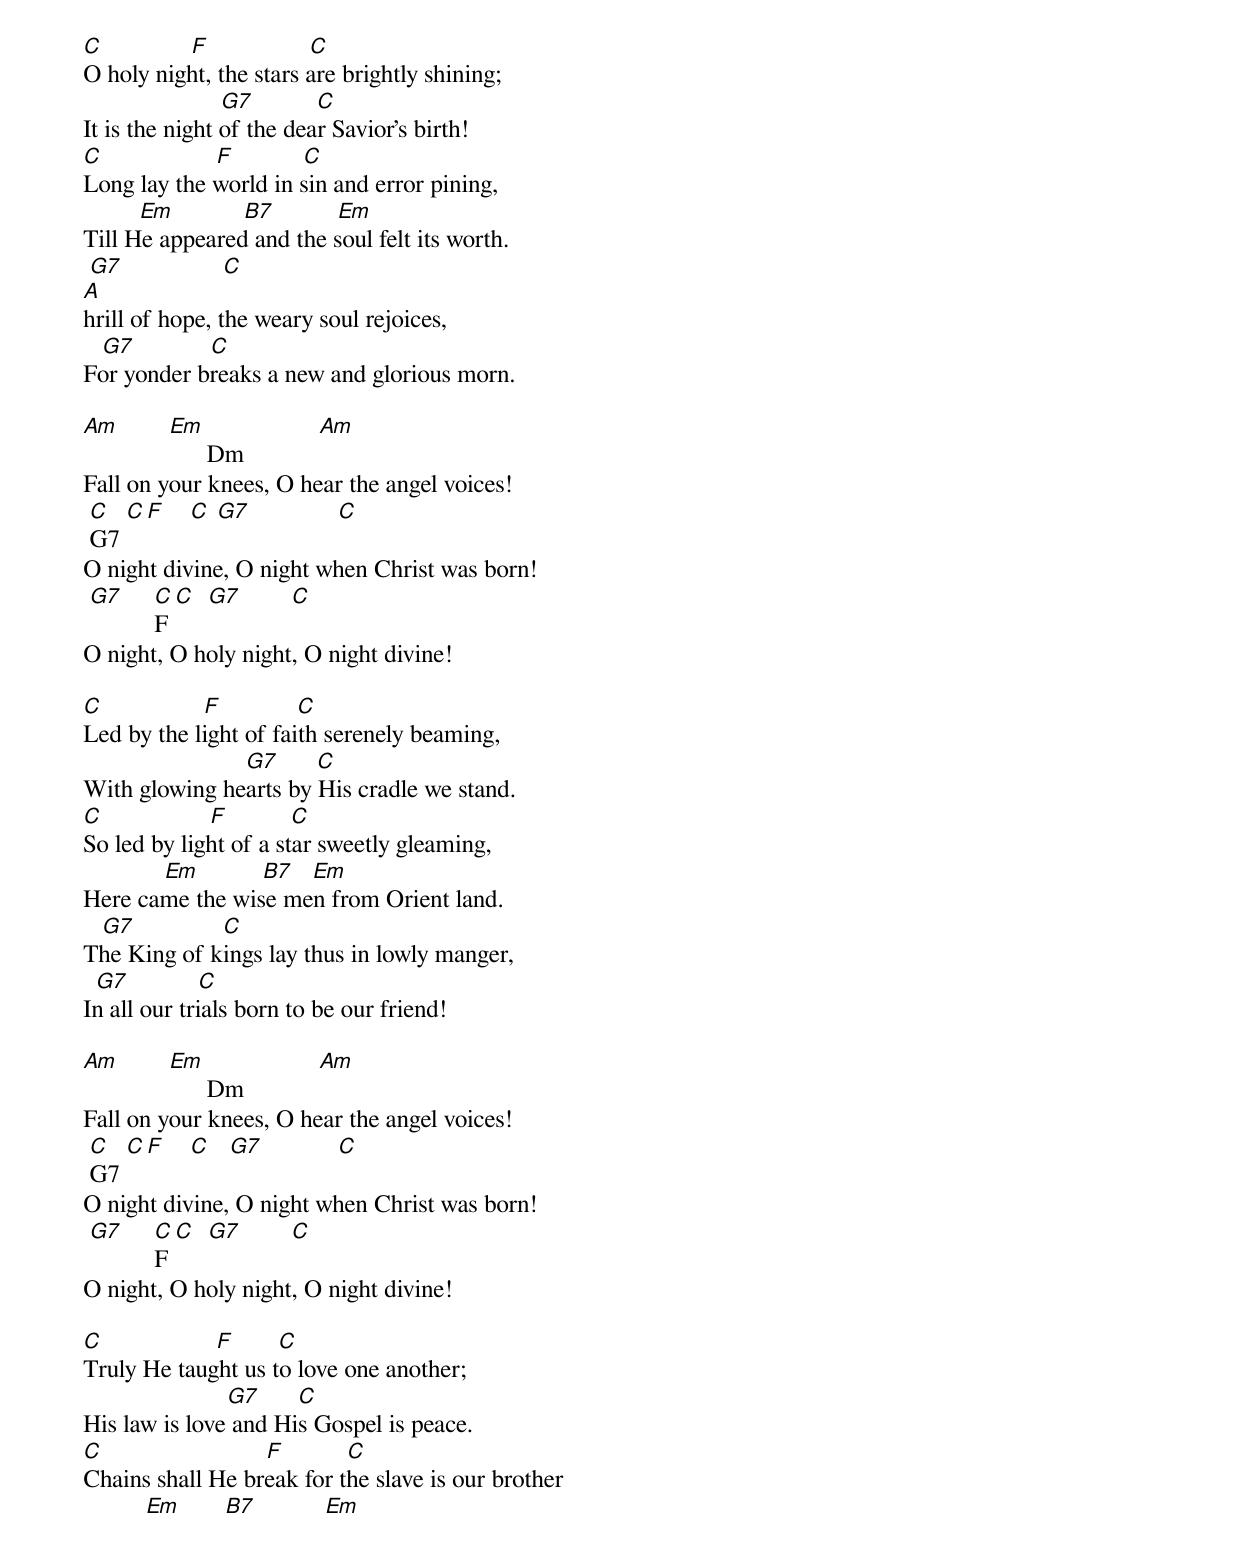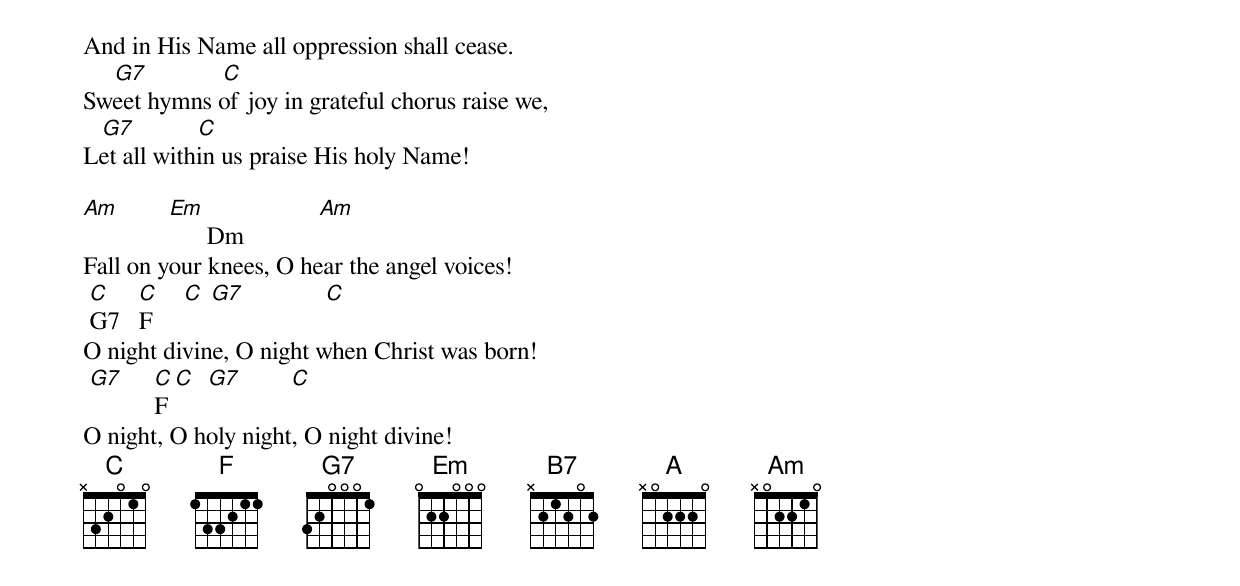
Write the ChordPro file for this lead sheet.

[C]              [F]                [C]
O holy night, the stars are brightly shining;
                      [G7]          [C]
It is the night of the dear Savior’s birth!
[C]                  [F]           [C]
Long lay the world in sin and error pining,
         [Em]           [B7]          [Em]
Till He appeared and the soul felt its worth.
 [G7]                [C]
[A]hrill of hope, the weary soul rejoices,
   [G7]            [C]
For yonder breaks a new and glorious morn.

[Am]        [Em]      Dm            [Am]
Fall on your knees, O hear the angel voices!
 [C]G7 [C][F]    [C] [G7]              [C]
O night divine, O night when Christ was born!
 [G7]     [C]F [C]  [G7]        [C]
O night, O holy night, O night divine!

[C]                [F]            [C]
Led by the light of faith serenely beaming,
                          [G7]      [C]
With glowing hearts by His cradle we stand.
[C]                 [F]          [C]
So led by light of a star sweetly gleaming,
             [Em]          [B7]   [Em]
Here came the wise men from Orient land.
   [G7]              [C]
The King of kings lay thus in lowly manger,
  [G7]           [C]
In all our trials born to be our friend!

[Am]        [Em]      Dm            [Am]
Fall on your knees, O hear the angel voices!
 [C]G7 [C][F]    [C]   [G7]            [C]
O night divine, O night when Christ was born!
 [G7]     [C]F [C]  [G7]        [C]
O night, O holy night, O night divine!

[C]                  [F]       [C]
Truly He taught us to love one another;
                       [G7]      [C]
His law is love and His Gospel is peace.
[C]                          [F]          [C]
Chains shall He break for the slave is our brother
          [Em]       [B7]           [Em]
And in His Name all oppression shall cease.
     [G7]            [C]
Sweet hymns of joy in grateful chorus raise we,
   [G7]          [C]
Let all within us praise His holy Name!

[Am]        [Em]      Dm            [Am]
Fall on your knees, O hear the angel voices!
 [C]G7   [C]F     [C] [G7]             [C]
O night divine, O night when Christ was born!
 [G7]     [C]F [C]  [G7]        [C]
O night, O holy night, O night divine!
